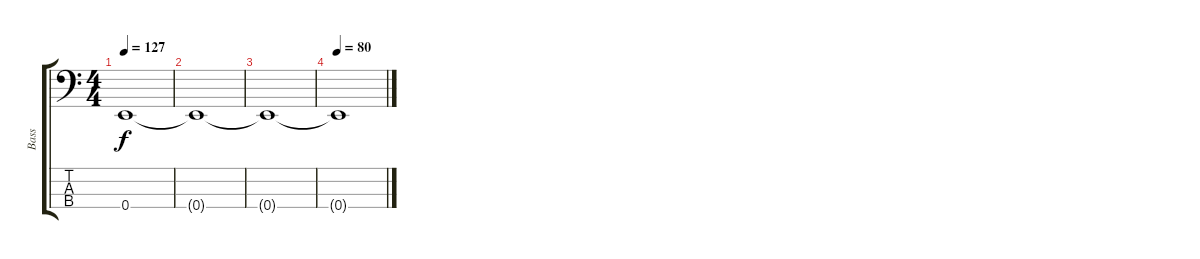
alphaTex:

\track ("Bass" "Bass") {instrument electricbassfinger}
\staff {score tabs}
\tuning (G2 D2 A1 E1) {hide}
\ts (4 4)
\tempo 127
\clef f4
\ks c
0.4{t}.1{dy f} |
0.4{t}.1 |
0.4{t}.1 |
\tempo 80
0.4{t}.1
